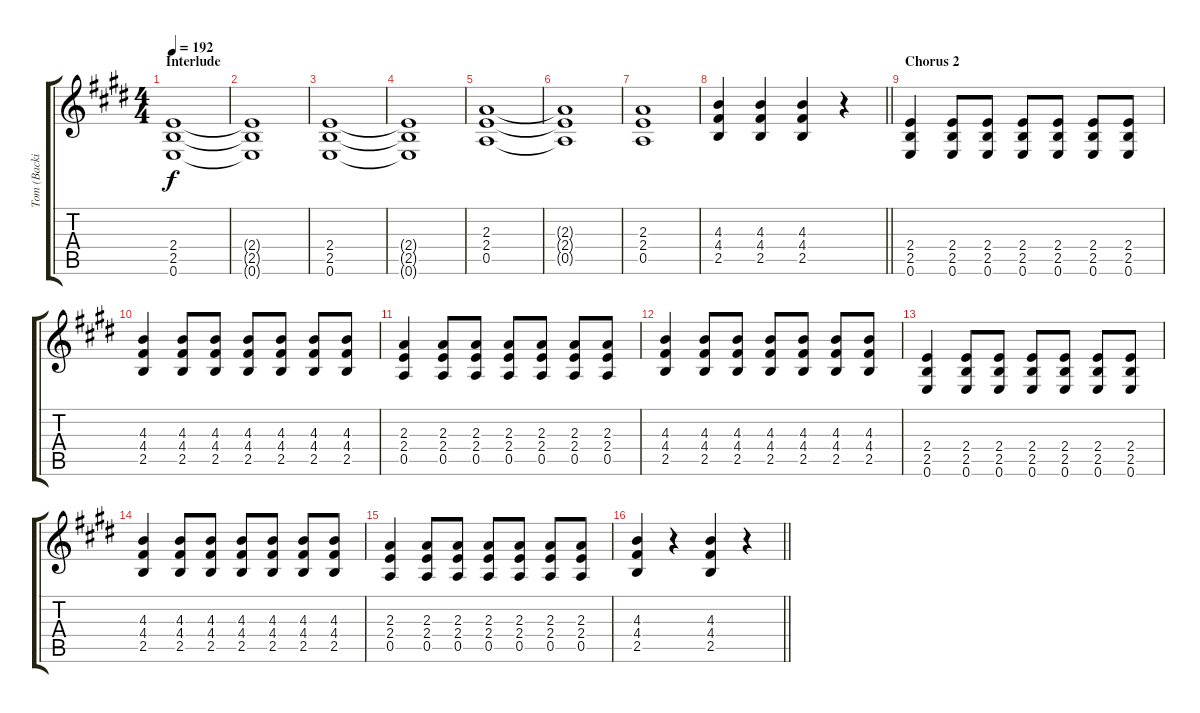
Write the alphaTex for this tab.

\track ("Tom (Backing Guitar)" "Tom (Backi") {instrument overdrivenguitar}
\staff {score tabs}
\tuning (E4 B3 G3 D3 A2 E2) {hide}
\ts (4 4)
\section ("" "Interlude")
\tempo 192
\clef g2
\ks e
(2.4 2.5 0.6).1{dy f} |
(2.4{t} 2.5{t} 0.6{t}).1 |
(2.4 2.5 0.6).1 |
(2.4{t} 2.5{t} 0.6{t}).1 |
(2.3 2.4 0.5).1 |
(2.3{t} 2.4{t} 0.5{t}).1 |
(2.3 2.4 0.5).1 |
\barLineRight lightlight
(4.3 4.4 2.5).4 (4.3 4.4 2.5).4 (4.3 4.4 2.5).4 r.4 |
\section ("" "Chorus 2")
(2.4 2.5 0.6).4 (2.4 2.5 0.6).8 (2.4 2.5 0.6).8 (2.4 2.5 0.6).8 (2.4 2.5 0.6).8 (2.4 2.5 0.6).8 (2.4 2.5 0.6).8 |
(4.3 4.4 2.5).4 (4.3 4.4 2.5).8 (4.3 4.4 2.5).8 (4.3 4.4 2.5).8 (4.3 4.4 2.5).8 (4.3 4.4 2.5).8 (4.3 4.4 2.5).8 |
(2.3 2.4 0.5).4 (2.3 2.4 0.5).8 (2.3 2.4 0.5).8 (2.3 2.4 0.5).8 (2.3 2.4 0.5).8 (2.3 2.4 0.5).8 (2.3 2.4 0.5).8 |
(4.3 4.4 2.5).4 (4.3 4.4 2.5).8 (4.3 4.4 2.5).8 (4.3 4.4 2.5).8 (4.3 4.4 2.5).8 (4.3 4.4 2.5).8 (4.3 4.4 2.5).8 |
(2.4 2.5 0.6).4 (2.4 2.5 0.6).8 (2.4 2.5 0.6).8 (2.4 2.5 0.6).8 (2.4 2.5 0.6).8 (2.4 2.5 0.6).8 (2.4 2.5 0.6).8 |
(4.3 4.4 2.5).4 (4.3 4.4 2.5).8 (4.3 4.4 2.5).8 (4.3 4.4 2.5).8 (4.3 4.4 2.5).8 (4.3 4.4 2.5).8 (4.3 4.4 2.5).8 |
(2.3 2.4 0.5).4 (2.3 2.4 0.5).8 (2.3 2.4 0.5).8 (2.3 2.4 0.5).8 (2.3 2.4 0.5).8 (2.3 2.4 0.5).8 (2.3 2.4 0.5).8 |
\barLineRight lightlight
(4.3 4.4 2.5).4 r.4 (4.3 4.4 2.5).4 r.4
